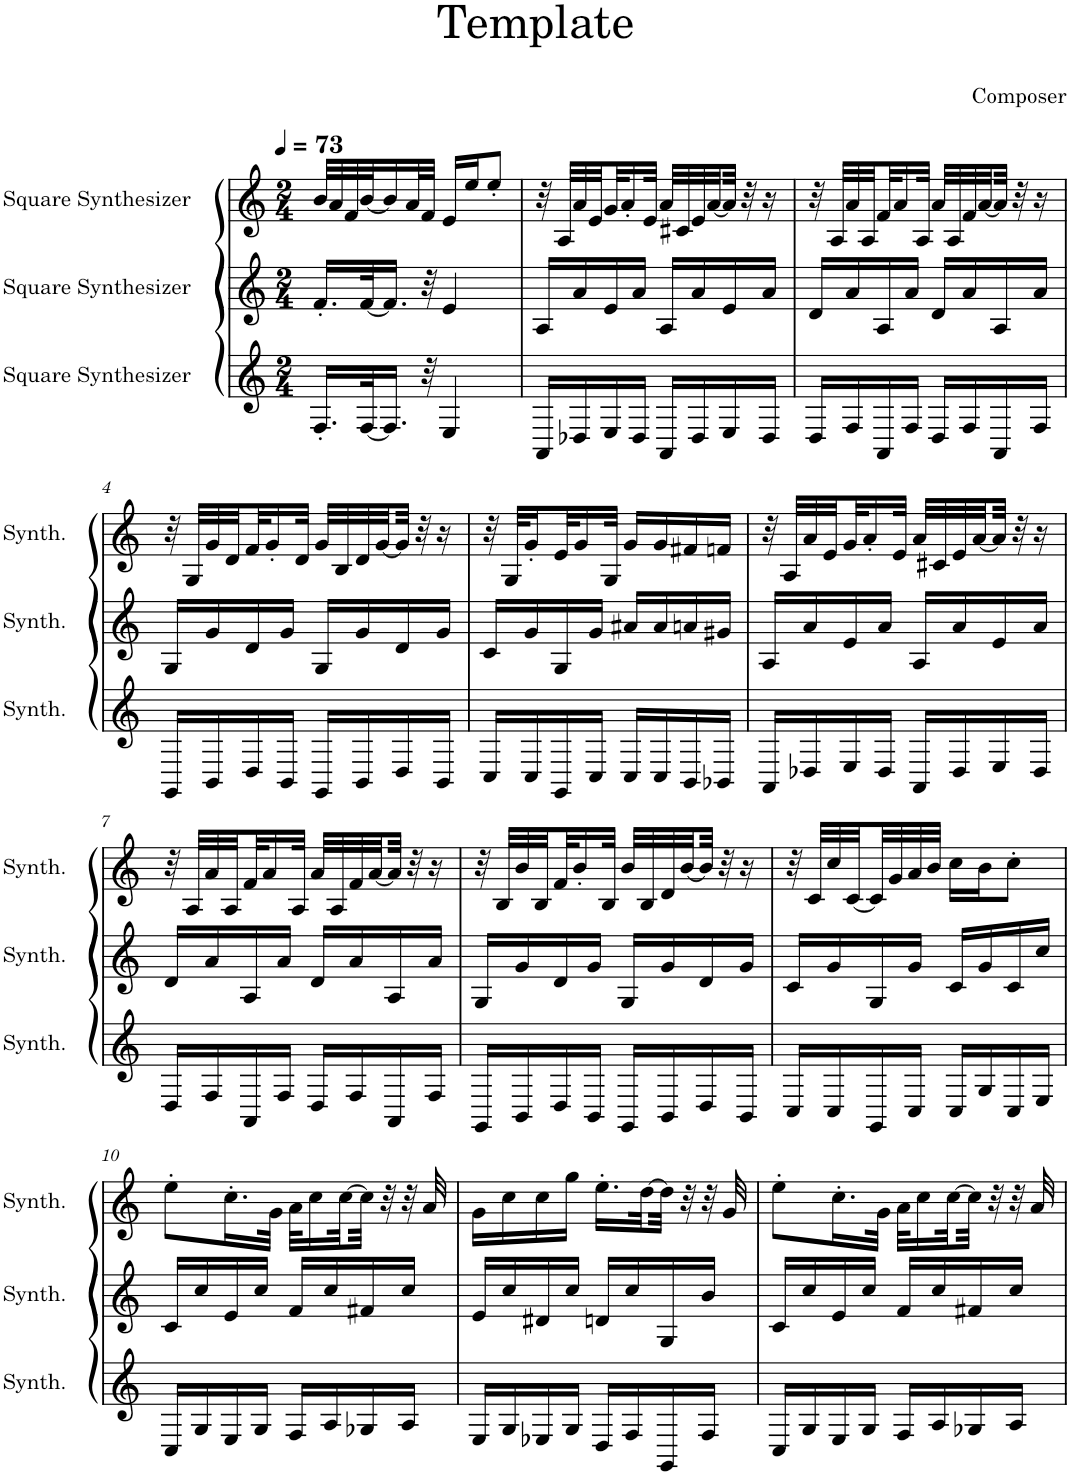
**kern	**kern	**kern
*part3	*part2	*part1
*staff3	*staff2	*staff1
*I"Square Synthesizer	*I"Square Synthesizer	*I"Square Synthesizer
*I'Synth.	*I'Synth.	*I'Synth.
*clefG2	*clefG2	*clefG2
*k[]	*k[]	*k[]
*M2/4	*M2/4	*M2/4
*MM73	*MM73	*MM73
=1	=1	=1
16.F'/LL	16.f'/LL	32b/LLL
.	.	32a/
.	.	32f/
[32F/K	[32f/K	[32b/J
16.F/JJ]	16.f/JJ]	16b/]
.	.	32a/L
32r	32r	32f/JJJ
4E/	4e/	16e/LL
.	.	16ee/J
.	.	8ee'/J
=2	=2	=2
16AA/LL	16A/LL	32r
.	.	32A/LLL
16D-X/	16a/	32a/
.	.	32e/
16E/	16e/	32g/J
.	.	16a'/
16D-/JJ	16a/JJ	.
.	.	32e/JJk
16AA/LL	16A/LL	32a/LLL
.	.	32c#X/
16D-/	16a/	32e/
.	.	[32a/
16E/	16e/	32a/JJJ]
.	.	32r
16D-/JJ	16a/JJ	16r
=3	=3	=3
16D/LL	16d/LL	32r
.	.	32A/LLL
16F/	16a/	32a/
.	.	32A/
16AA/	16A/	32f/J
.	.	16a/
16F/JJ	16a/JJ	.
.	.	32A/JJk
16D/LL	16d/LL	32a/LLL
.	.	32A/
16F/	16a/	32f/
.	.	[32a/
16AA/	16A/	32a/JJJ]
.	.	32r
16F/JJ	16a/JJ	16r
!!LO:LB:g=z
=4	=4	=4
16GG/LL	16G/LL	32r
.	.	32G/LLL
16BB/	16g/	32g/
.	.	32d/
16D/	16d/	32f/J
.	.	16g'/
16BB/JJ	16g/JJ	.
.	.	32d/JJk
16GG/LL	16G/LL	32g/LLL
.	.	32B/
16BB/	16g/	32d/
.	.	[32g/
16D/	16d/	32g/JJJ]
.	.	32r
16BB/JJ	16g/JJ	16r
=5	=5	=5
16C/LL	16c/LL	32r
.	.	32G/KLL
16C/	16g/	16g'/
16GG/	16G/	32e/K
.	.	16g/
16C/JJ	16g/JJ	.
.	.	32G/JJk
16C/LL	16a#X/LL	16g/LL
16C/	16a#/	16g/
16BB/	16an/	16f#X/
16BB-X/JJ	16g#X/JJ	16fn/JJ
=6	=6	=6
16AA/LL	16A/LL	32r
.	.	32A/LLL
16D-X/	16a/	32a/
.	.	32e/
16E/	16e/	32g/J
.	.	16a'/
16D-/JJ	16a/JJ	.
.	.	32e/JJk
16AA/LL	16A/LL	32a/LLL
.	.	32c#X/
16D-/	16a/	32e/
.	.	[32a/
16E/	16e/	32a/JJJ]
.	.	32r
16D-/JJ	16a/JJ	16r
!!LO:LB:g=z
=7	=7	=7
16D/LL	16d/LL	32r
.	.	32A/LLL
16F/	16a/	32a/
.	.	32A/
16AA/	16A/	32f/J
.	.	16a/
16F/JJ	16a/JJ	.
.	.	32A/JJk
16D/LL	16d/LL	32a/LLL
.	.	32A/
16F/	16a/	32f/
.	.	[32a/
16AA/	16A/	32a/JJJ]
.	.	32r
16F/JJ	16a/JJ	16r
=8	=8	=8
16GG/LL	16G/LL	32r
.	.	32B/LLL
16BB/	16g/	32b/
.	.	32B/
16D/	16d/	32f/J
.	.	16b'/
16BB/JJ	16g/JJ	.
.	.	32B/JJk
16GG/LL	16G/LL	32b/LLL
.	.	32B/
16BB/	16g/	32d/
.	.	[32b/
16D/	16d/	32b/JJJ]
.	.	32r
16BB/JJ	16g/JJ	16r
=9	=9	=9
16C/LL	16c/LL	32r
.	.	32c/LLL
16C/	16g/	32cc/
.	.	[32c/
16GG/	16G/	32c/]
.	.	32g/
16C/JJ	16g/JJ	32a/
.	.	32b/JJJ
16C/LL	16c/LL	16cc\LL
16G/	16g/	16b\J
16C/	16c/	8cc'\J
16E/JJ	16cc/JJ	.
!!LO:LB:g=z
=10	=10	=10
16C/LL	16c/LL	8ee'\L
16G/	16cc/	.
16E/	16e/	16.cc'\L
16G/JJ	16cc/JJ	.
.	.	32g\JJk
16F/LL	16f/LL	32a\KLL
.	.	16cc\
16A/	16cc/	.
.	.	[32cc\L
16G-X/	16f#X/	32cc\JJJ]
.	.	32r
16A/JJ	16cc/JJ	32r
.	.	32a/
=11	=11	=11
16E/LL	16e/LL	16g\LL
16G/	16cc/	16cc\
16E-X/	16d#X/	16cc\
16G/JJ	16cc/JJ	16gg\JJ
16D/LL	16dn/LL	16.ee'\LL
16F/	16cc/	.
.	.	[32dd\L
16GG/	16G/	32dd\JJJ]
.	.	32r
16F/JJ	16b/JJ	32r
.	.	32g/
=12	=12	=12
16C/LL	16c/LL	8ee'\L
16G/	16cc/	.
16E/	16e/	16.cc'\L
16G/JJ	16cc/JJ	.
.	.	32g\JJk
16F/LL	16f/LL	32a\KLL
.	.	16cc\
16A/	16cc/	.
.	.	[32cc\L
16G-X/	16f#X/	32cc\JJJ]
.	.	32r
16A/JJ	16cc/JJ	32r
.	.	32a/
=	=	=
*-	*-	*-
